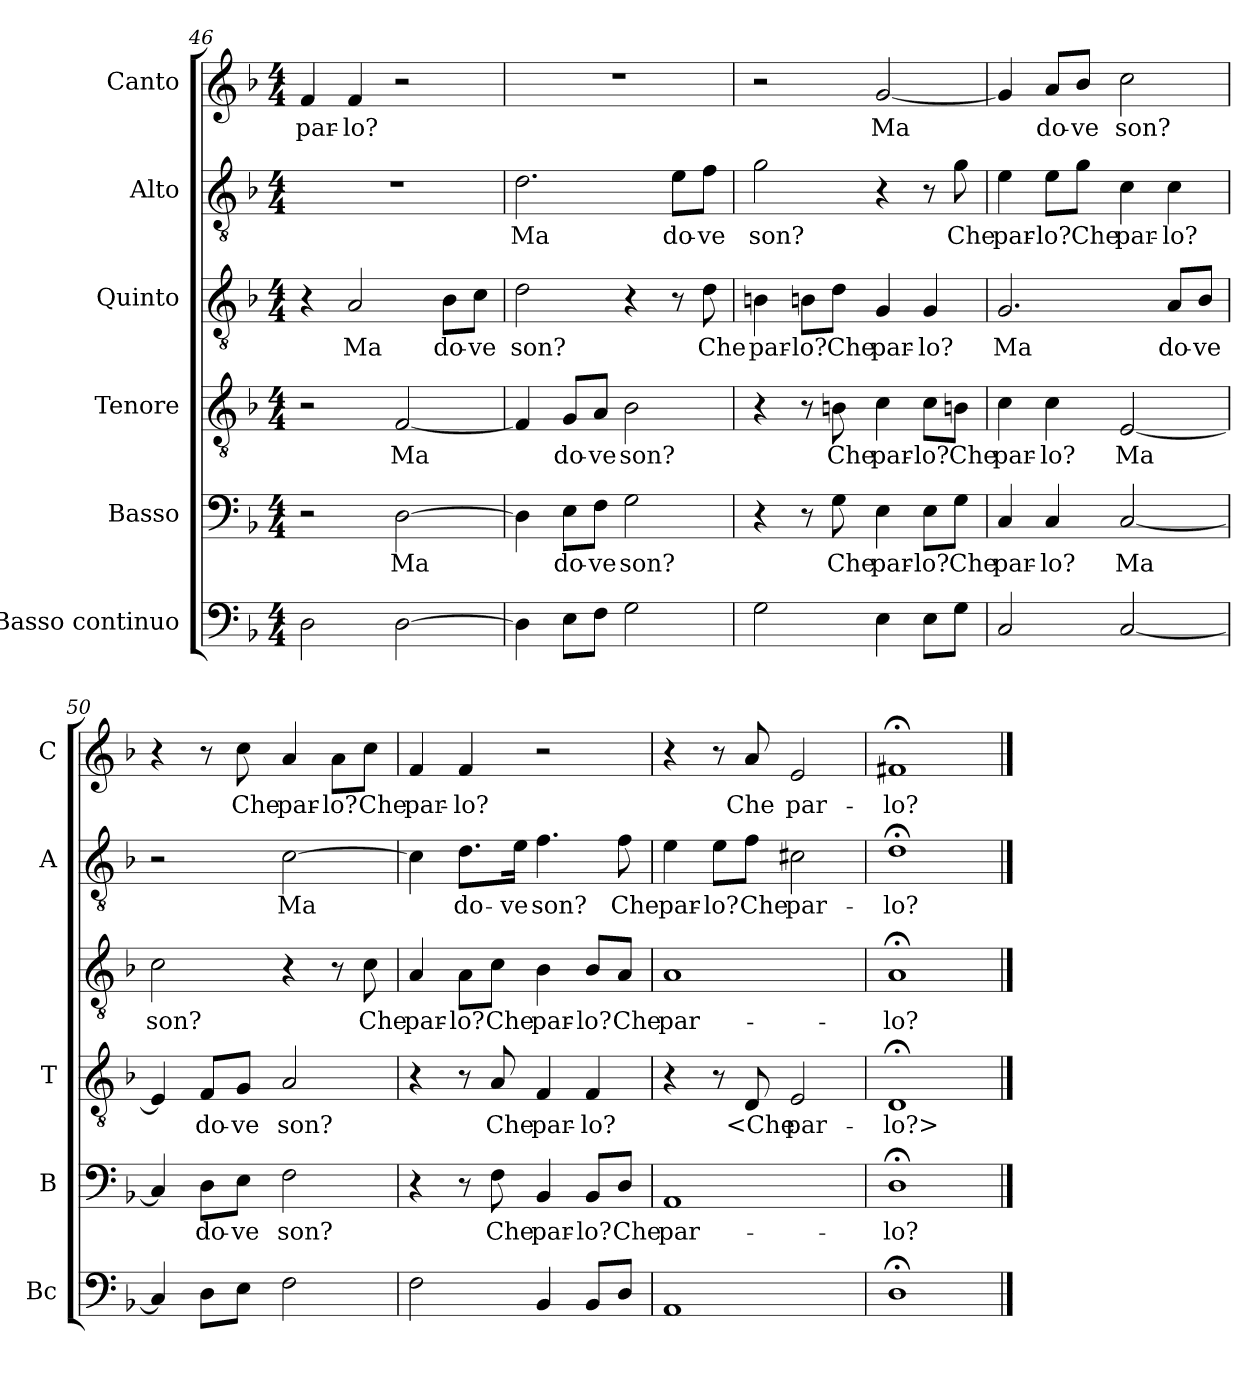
**kern	**kern	**text	**kern	**text	**kern	**text	**kern	**text	**kern	**text
*part6	*part5	*part5	*part4	*part4	*part3	*part3	*part2	*part2	*part1	*part1
*staff6	*staff5	*staff5	*staff4	*staff4	*staff3	*staff3	*staff2	*staff2	*staff1	*staff1
*I"Basso continuo	*I"Basso	*	*I"Tenore	*	*I"Quinto	*	*I"Alto	*	*I"Canto	*
*I'Bc	*I'B	*	*I'T	*	*	*	*I'A	*	*I'C	*
*clefF4	*clefF4	*	*clefGv2	*	*clefGv2	*	*clefGv2	*	*clefG2	*
*k[b-]	*k[b-]	*	*k[b-]	*	*k[b-]	*	*k[b-]	*	*k[b-]	*
*F:	*F:	*	*F:	*	*F:	*	*F:	*	*F:	*
*M4/4	*M4/4	*	*M4/4	*	*M4/4	*	*M4/4	*	*M4/4	*
=46	=46	=46	=46	=46	=46	=46	=46	=46	=46	=46
2D	2r	.	2r	.	4r	.	1r	.	4f	par-
.	.	.	.	.	2A	Ma	.	.	4f	-lo?
[2D	[2D	Ma	[2F	Ma	.	.	.	.	2r	.
.	.	.	.	.	8B-\L	do-	.	.	.	.
.	.	.	.	.	8c\J	-ve	.	.	.	.
=47	=47	=47	=47	=47	=47	=47	=47	=47	=47	=47
4D]	4D]	.	4F]	.	2d	son?	2.d	Ma	1r	.
8E\L	8E\L	do-	8G/L	do-	.	.	.	.	.	.
8F\J	8F\J	-ve	8A/J	-ve	.	.	.	.	.	.
2G	2G	son?	2B-	son?	4r	.	.	.	.	.
.	.	.	.	.	8r	.	8e\L	do-	.	.
.	.	.	.	.	8d	Che	8f\J	-ve	.	.
=48	=48	=48	=48	=48	=48	=48	=48	=48	=48	=48
2G	4r	.	4r	.	4Bn	par-	2g	son?	2r	.
.	8r	.	8r	.	8Bn\L	-lo?	.	.	.	.
.	8G	Che	8Bn	Che	8d\J	Che	.	.	.	.
4E	4E	par-	4c	par-	4G	par-	4r	.	[2g	Ma
8E\L	8E\L	-lo?	8c\L	-lo?	4G	-lo?	8r	.	.	.
8G\J	8G\J	Che	8Bn\J	Che	.	.	8g	Che	.	.
=49	=49	=49	=49	=49	=49	=49	=49	=49	=49	=49
2C	4C	par-	4c	par-	2.G	Ma	4e	par-	4g]	.
.	4C	-lo?	4c	-lo?	.	.	8e\L	-lo?	8a/L	do-
.	.	.	.	.	.	.	8g\J	Che	8b-/J	-ve
[2C	[2C	Ma	[2E	Ma	.	.	4c	par-	2cc	son?
.	.	.	.	.	8A/L	do-	4c	-lo?	.	.
.	.	.	.	.	8B-/J	-ve	.	.	.	.
=50	=50	=50	=50	=50	=50	=50	=50	=50	=50	=50
4C]	4C]	.	4E]	.	2c	son?	2r	.	4r	.
8D\L	8D\L	do-	8F/L	do-	.	.	.	.	8r	.
8E\J	8E\J	-ve	8G/J	-ve	.	.	.	.	8cc	Che
2F	2F	son?	2A	son?	4r	.	[2c	Ma	4a	par-
.	.	.	.	.	8r	.	.	.	8a\L	-lo?
.	.	.	.	.	8c	Che	.	.	8cc\J	Che
=51	=51	=51	=51	=51	=51	=51	=51	=51	=51	=51
2F	4r	.	4r	.	4A	par-	4c]	.	4f	par-
.	8r	.	8r	.	8A\L	-lo?	8.d\L	do-	4f	-lo?
.	8F	Che	8A	Che	8c\J	Che	.	.	.	.
.	.	.	.	.	.	.	16e\Jk	-ve	.	.
4BB-	4BB-	par-	4F	par-	4B-	par-	4.f	son?	2r	.
8BB-/L	8BB-/L	-lo?	4F	-lo?	8B-/L	-lo?	.	.	.	.
8D/J	8D/J	Che	.	.	8A/J	Che	8f	Che	.	.
=52	=52	=52	=52	=52	=52	=52	=52	=52	=52	=52
1AA	1AA	par-	4r	.	1A	par-	4e	par-	4r	.
.	.	.	8r	.	.	.	8e\L	-lo?	8r	.
.	.	.	8D	<Che	.	.	8f\J	Che	8a	Che
.	.	.	2E	par-	.	.	2c#X	par-	2e	par-
=53	=53	=53	=53	=53	=53	=53	=53	=53	=53	=53
1D;<	1D;<	-lo?	1D;<	-lo?>	1A;<	-lo?	1d;<	-lo?	1f#X;<	-lo?
==	==	==	==	==	==	==	==	==	==	==
*-	*-	*-	*-	*-	*-	*-	*-	*-	*-	*-
